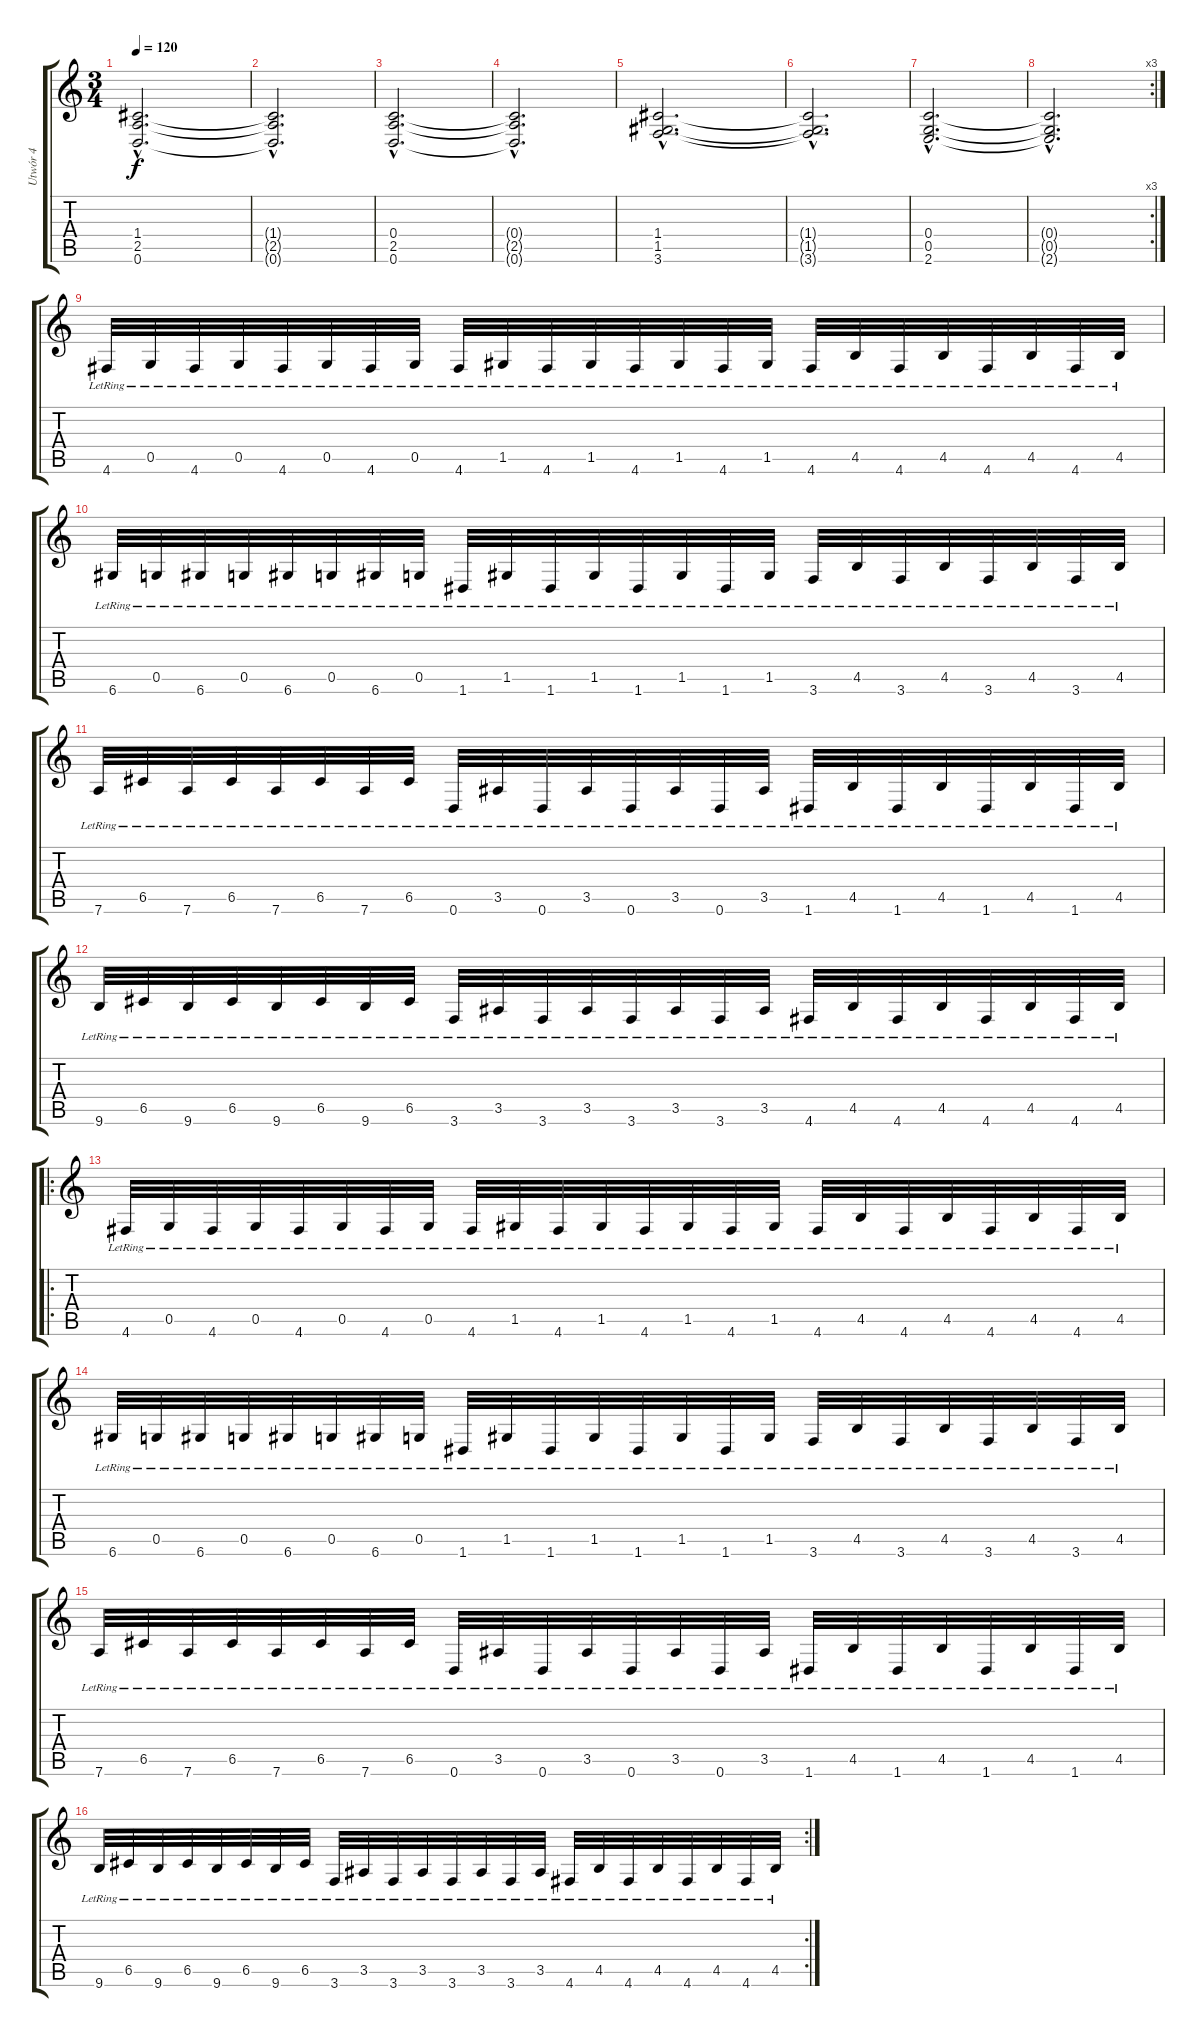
\track ("Utwór 4" "Utwór 4") {instrument distortionguitar}
\staff {score tabs}
\tuning (D4 A3 F3 C3 G2 D2) {hide}
\ts (3 4)
\tempo 120
\clef g2
\ks c
(1.4{hac} 2.5{hac} 0.6{hac}).2{d dy f} |
(1.4{hac t} 2.5{hac t} 0.6{hac t}).2{d} |
(0.4{hac} 2.5{hac} 0.6{hac}).2{d} |
(0.4{hac t} 2.5{hac t} 0.6{hac t}).2{d} |
(1.4{hac} 1.5{hac} 3.6{hac}).2{d} |
(1.4{hac t} 1.5{hac t} 3.6{hac t}).2{d} |
(0.4{hac} 0.5{hac} 2.6{hac}).2{d} |
\rc 3
(0.4{hac t} 0.5{hac t} 2.6{hac t}).2{d} |
4.6{lr}.32{instrument churchorgan} 0.5{lr}.32 4.6{lr}.32 0.5{lr}.32 4.6{lr}.32 0.5{lr}.32 4.6{lr}.32 0.5{lr}.32 4.6{lr}.32 1.5{lr}.32 4.6{lr}.32 1.5{lr}.32 4.6{lr}.32 1.5{lr}.32 4.6{lr}.32 1.5{lr}.32 4.6{lr}.32 4.5{lr}.32 4.6{lr}.32 4.5{lr}.32 4.6{lr}.32 4.5{lr}.32 4.6{lr}.32 4.5{lr}.32 |
6.6{lr}.32 0.5{lr}.32 6.6{lr}.32 0.5{lr}.32 6.6{lr}.32 0.5{lr}.32 6.6{lr}.32 0.5{lr}.32 1.6{lr}.32 1.5{lr}.32 1.6{lr}.32 1.5{lr}.32 1.6{lr}.32 1.5{lr}.32 1.6{lr}.32 1.5{lr}.32 3.6{lr}.32 4.5{lr}.32 3.6{lr}.32 4.5{lr}.32 3.6{lr}.32 4.5{lr}.32 3.6{lr}.32 4.5{lr}.32 |
7.6{lr}.32 6.5{lr}.32 7.6{lr}.32 6.5{lr}.32 7.6{lr}.32 6.5{lr}.32 7.6{lr}.32 6.5{lr}.32 0.6{lr}.32 3.5{lr}.32 0.6{lr}.32 3.5{lr}.32 0.6{lr}.32 3.5{lr}.32 0.6{lr}.32 3.5{lr}.32 1.6{lr}.32 4.5{lr}.32 1.6{lr}.32 4.5{lr}.32 1.6{lr}.32 4.5{lr}.32 1.6{lr}.32 4.5{lr}.32 |
9.6{lr}.32 6.5{lr}.32 9.6{lr}.32 6.5{lr}.32 9.6{lr}.32 6.5{lr}.32 9.6{lr}.32 6.5{lr}.32 3.6{lr}.32 3.5{lr}.32 3.6{lr}.32 3.5{lr}.32 3.6{lr}.32 3.5{lr}.32 3.6{lr}.32 3.5{lr}.32 4.6{lr}.32 4.5{lr}.32 4.6{lr}.32 4.5{lr}.32 4.6{lr}.32 4.5{lr}.32 4.6{lr}.32 4.5{lr}.32 |
\ro
4.6{lr}.32{instrument churchorgan} 0.5{lr}.32 4.6{lr}.32 0.5{lr}.32 4.6{lr}.32 0.5{lr}.32 4.6{lr}.32 0.5{lr}.32 4.6{lr}.32 1.5{lr}.32 4.6{lr}.32 1.5{lr}.32 4.6{lr}.32 1.5{lr}.32 4.6{lr}.32 1.5{lr}.32 4.6{lr}.32 4.5{lr}.32 4.6{lr}.32 4.5{lr}.32 4.6{lr}.32 4.5{lr}.32 4.6{lr}.32 4.5{lr}.32 |
6.6{lr}.32 0.5{lr}.32 6.6{lr}.32 0.5{lr}.32 6.6{lr}.32 0.5{lr}.32 6.6{lr}.32 0.5{lr}.32 1.6{lr}.32 1.5{lr}.32 1.6{lr}.32 1.5{lr}.32 1.6{lr}.32 1.5{lr}.32 1.6{lr}.32 1.5{lr}.32 3.6{lr}.32 4.5{lr}.32 3.6{lr}.32 4.5{lr}.32 3.6{lr}.32 4.5{lr}.32 3.6{lr}.32 4.5{lr}.32 |
7.6{lr}.32 6.5{lr}.32 7.6{lr}.32 6.5{lr}.32 7.6{lr}.32 6.5{lr}.32 7.6{lr}.32 6.5{lr}.32 0.6{lr}.32 3.5{lr}.32 0.6{lr}.32 3.5{lr}.32 0.6{lr}.32 3.5{lr}.32 0.6{lr}.32 3.5{lr}.32 1.6{lr}.32 4.5{lr}.32 1.6{lr}.32 4.5{lr}.32 1.6{lr}.32 4.5{lr}.32 1.6{lr}.32 4.5{lr}.32 |
\rc 2
9.6{lr}.32 6.5{lr}.32 9.6{lr}.32 6.5{lr}.32 9.6{lr}.32 6.5{lr}.32 9.6{lr}.32 6.5{lr}.32 3.6{lr}.32 3.5{lr}.32 3.6{lr}.32 3.5{lr}.32 3.6{lr}.32 3.5{lr}.32 3.6{lr}.32 3.5{lr}.32 4.6{lr}.32 4.5{lr}.32 4.6{lr}.32 4.5{lr}.32 4.6{lr}.32 4.5{lr}.32 4.6{lr}.32 4.5{lr}.32
